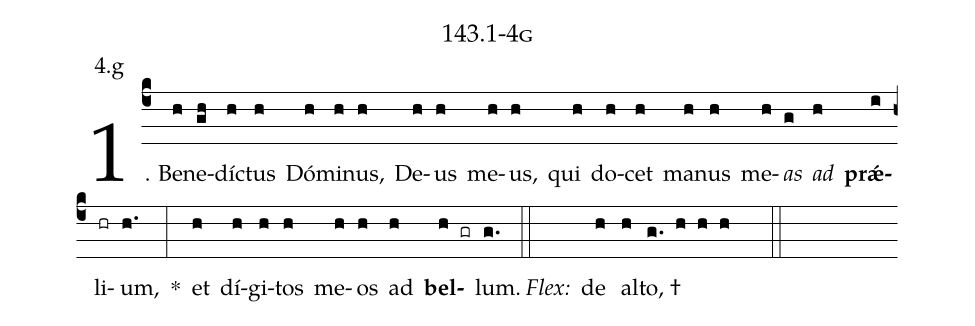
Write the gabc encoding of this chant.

name: 143.1-4g;
annotation: 4.g;
%%
(c4)1. Be(h)ne(gh)díc(h)tus(h) Dó(h)mi(h)nus,(h) De(h)us(h) me(h)us,(h) qui(h) do(h)cet(h) ma(h)nus(h) me(h)<i>as</i>(g) <i>ad</i>(h) <b>prǽ</b>(i)li(hr)um,(h.) *(:) et(h) dí(h)gi(h)tos(h) me(h)os(h) ad(h) <b>bel</b>(h gr)lum.(g.) (::)
<i>Flex:</i>()  de(h) al(h)to, †(g. h h h  ::)
